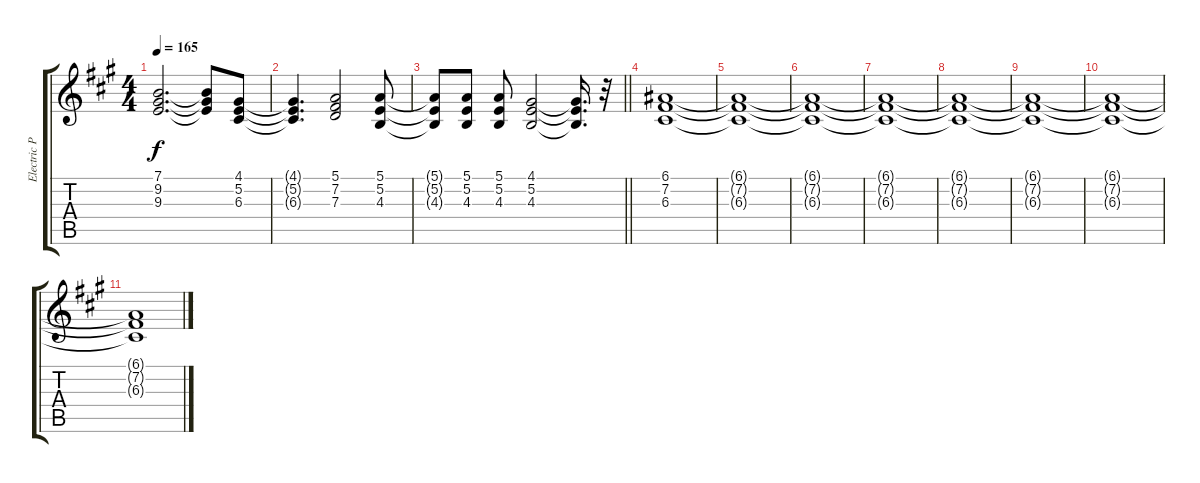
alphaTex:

\track ("Electric Piano" "Electric P") {instrument electricgrandpiano}
\staff {score tabs}
\tuning (E4 B3 G3 D3 A2 E2) {hide}
\ts (4 4)
\tempo 165
\clef g2
\ks a
(7.1{t} 9.2{t} 9.3{t}).2{d dy f} (7.1{t} 9.2{t} 9.3{t}).8 (4.1 5.2 6.3).8 |
(4.1{t} 5.2{t} 6.3{t}).4{d} (5.1 7.2 7.3).2 (5.1 5.2 4.3).8 |
\barLineRight lightlight
(5.1{t} 5.2{t} 4.3{t}).8 (5.1 5.2 4.3).8 (5.1 5.2 4.3).8 (4.1 5.2 4.3).2 (4.1{t} 5.2{t} 4.3{t}).16{d} r.32 |
(6.1 7.2 6.3).1 |
(6.1{t} 7.2{t} 6.3{t}).1 |
(6.1{t} 7.2{t} 6.3{t}).1 |
(6.1{t} 7.2{t} 6.3{t}).1 |
(6.1{t} 7.2{t} 6.3{t}).1 |
(6.1{t} 7.2{t} 6.3{t}).1 |
(6.1{t} 7.2{t} 6.3{t}).1 |
(6.1{t} 7.2{t} 6.3{t}).1
